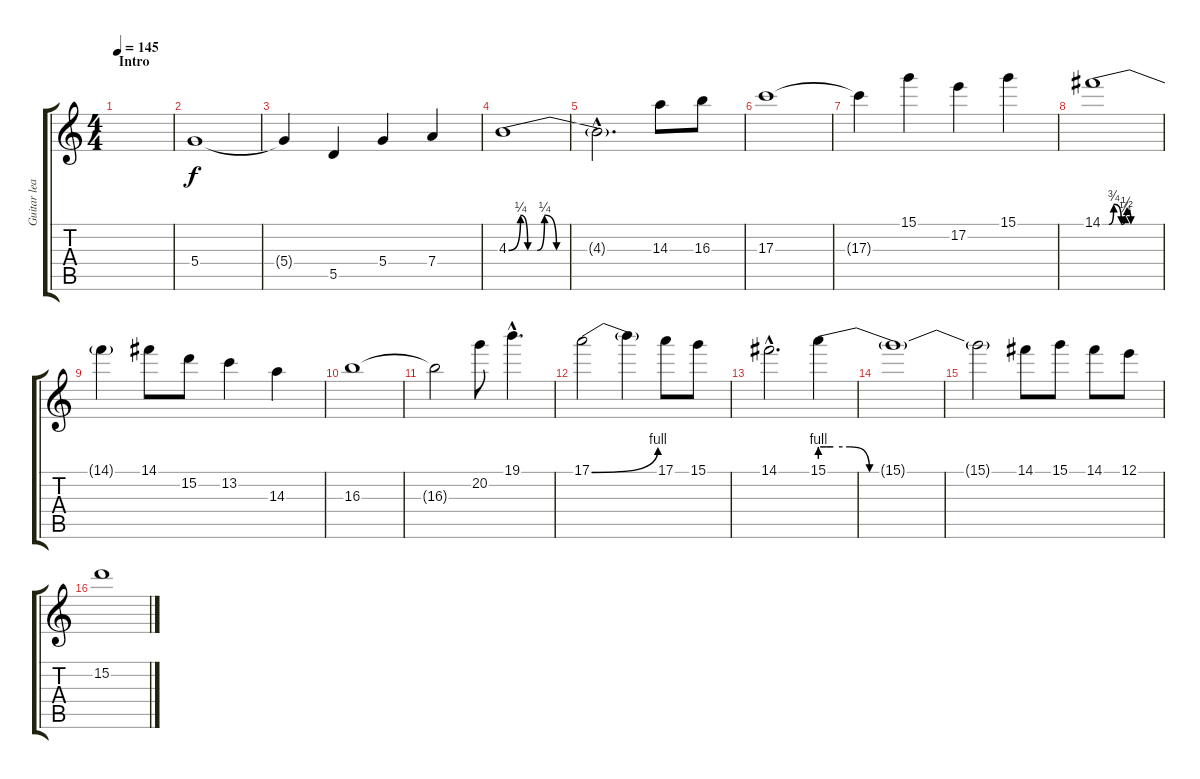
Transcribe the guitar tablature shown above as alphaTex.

\track ("Guitar lead" "Guitar lea") {instrument distortionguitar}
\staff {score tabs}
\tuning (E4 B3 G3 D3 A2 E2) {hide}
\ts (4 4)
\section ("" "Intro")
\tempo 145
\clef g2
\ks c
|
5.4.1 |
5.4{t}.4 5.5.4 5.4.4 7.4.4 |
4.3{be (custom 0 0 5 1 8 0 12 0 15 1 20 0 26 0 30 0 34 0 39 0 42 0 45 0 51 0 60 0)}.1 |
4.3{hac t}.2{d} 14.3.8 16.3.8 |
17.3.1 |
17.3{t}.4 15.1.4 17.2.4 15.1.4 |
14.1{be (custom 0 0 4 0 7 0 12 3 20 0 24 1 26 2 30 0 36 0 45 0 48 0 50 0 55 0 60 0)}.1 |
14.1{t}.4 14.1.8 15.2.8 13.2.4 14.3.4 |
16.3.1 |
16.3{t}.2 20.2.8 19.1{hac}.4{d} |
17.1{be (bend 0 0 60 4)}.2 17.1{t}.4 17.1.8 15.1.8 |
14.1{hac}.2{d} 15.1{be (custom 0 4 2 4 4 4 9 4 15 0 30 0 45 0 60 0)}.4 |
15.1{t}.1 |
15.1{t}.2 14.1.8 15.1.8 14.1.8 12.1.8 |
15.2.1
